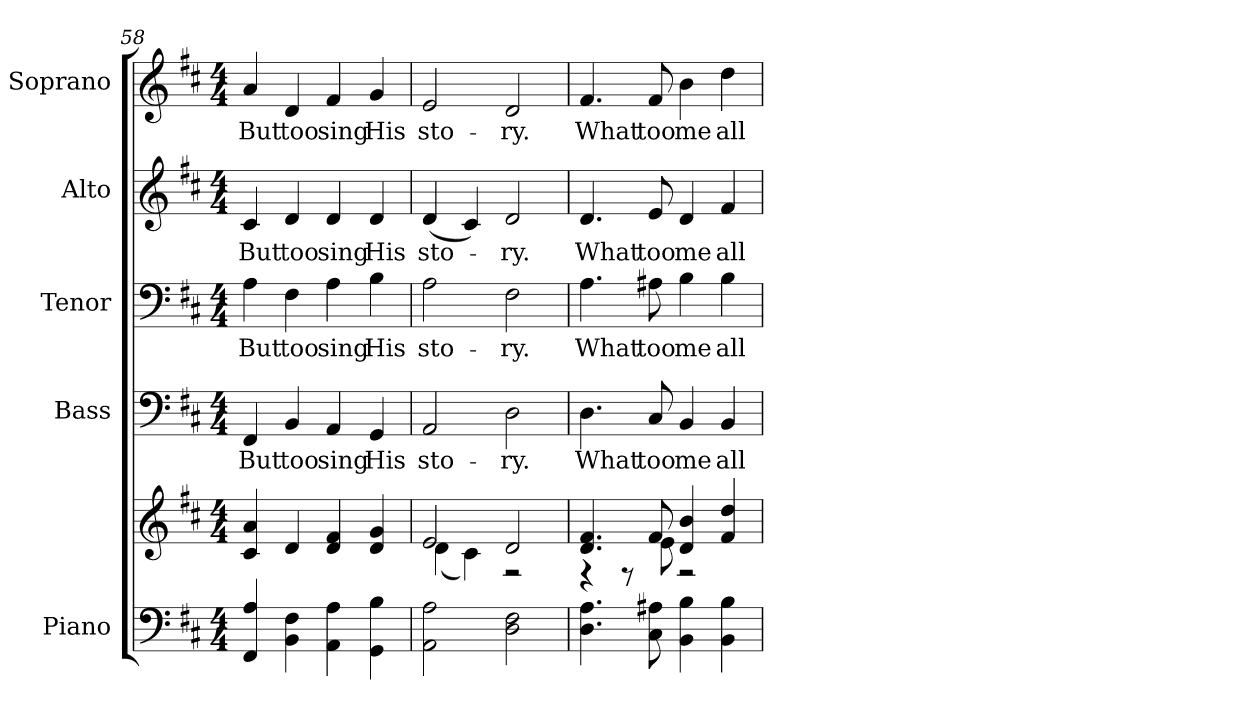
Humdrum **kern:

**kern	**kern	**kern	**text	**kern	**text	**kern	**text	**kern	**text
*part5	*part5	*part4	*part4	*part3	*part3	*part2	*part2	*part1	*part1
*staff6	*staff5	*staff4	*staff4	*staff3	*staff3	*staff2	*staff2	*staff1	*staff1
*I"Piano	*	*I"Bass	*	*I"Tenor	*	*I"Alto	*	*I"Soprano	*
*I'Pno.	*	*I'B.	*	*I'T.	*	*I'A.	*	*I'S.	*
*clefF4	*clefG2	*clefF4	*	*clefF4	*	*clefG2	*	*clefG2	*
*k[f#c#]	*k[f#c#]	*k[f#c#]	*	*k[f#c#]	*	*k[f#c#]	*	*k[f#c#]	*
*D:	*D:	*D:	*	*D:	*	*D:	*	*D:	*
*M4/4	*M4/4	*M4/4	*	*M4/4	*	*M4/4	*	*M4/4	*
=58	=58	=58	=58	=58	=58	=58	=58	=58	=58
!	!	!	!LO:LY:b:color=#000000	!	!	!	!	!	!
!	!	!	!	!	!LO:LY:b:color=#000000	!	!	!	!
!	!	!	!	!	!	!	!LO:LY:b:color=#000000	!	!
!	!	!	!	!	!	!	!	!	!LO:LY:b:color=#000000
4FF#i/ 4Ai	4c#i/ 4ai	4FF#i/	But	4Ai\	But	4c#i/	But	4ai/	But
!	!	!	!LO:LY:b:color=#000000	!	!	!	!	!	!
!	!	!	!	!	!LO:LY:b:color=#000000	!	!	!	!
!	!	!	!	!	!	!	!LO:LY:b:color=#000000	!	!
!	!	!	!	!	!	!	!	!	!LO:LY:b:color=#000000
4BBi\ 4F#i	4di/	4BBi/	too	4F#i\	too	4di/	too	4di/	too
!	!	!	!LO:LY:b:color=#000000	!	!	!	!	!	!
!	!	!	!	!	!LO:LY:b:color=#000000	!	!	!	!
!	!	!	!	!	!	!	!LO:LY:b:color=#000000	!	!
!	!	!	!	!	!	!	!	!	!LO:LY:b:color=#000000
4AAi\ 4Ai	4di/ 4f#i	4AAi/	sing	4Ai\	sing	4di/	sing	4f#i/	sing
!	!	!	!LO:LY:b:color=#000000	!	!	!	!	!	!
!	!	!	!	!	!LO:LY:b:color=#000000	!	!	!	!
!	!	!	!	!	!	!	!LO:LY:b:color=#000000	!	!
!	!	!	!	!	!	!	!	!	!LO:LY:b:color=#000000
4GGi\ 4Bi	4di/ 4gi	4GGi/	His	4Bi\	His	4di/	His	4gi/	His
!!LO:PB:g=z
=59	=59	=59	=59	=59	=59	=59	=59	=59	=59
*	*^	*	*	*	*	*	*	*	*
!	!	!	!	!LO:LY:b:color=#000000	!	!	!	!	!	!
!	!	!	!	!	!	!LO:LY:b:color=#000000	!	!	!	!
!	!	!	!	!	!	!	!	!LO:LY:b:color=#000000	!	!
!	!	!	!	!	!	!	!	!	!	!LO:LY:b:color=#000000
2AAi\ 2Ai	2ei/	(4di\	2AAi/	sto-	2Ai\	sto-	(4di/	sto-	2ei/	sto-
.	.	4c#i\)	.	.	.	.	4c#i/)	.	.	.
!	!	!	!	!LO:LY:b:color=#000000	!	!	!	!	!	!
!	!	!	!	!	!	!LO:LY:b:color=#000000	!	!	!	!
!	!	!	!	!	!	!	!	!LO:LY:b:color=#000000	!	!
!	!	!	!	!	!	!	!	!	!	!LO:LY:b:color=#000000
2Di\ 2F#i	2di/	2r	2Di\	-ry.	2F#i\	-ry.	2di/	-ry.	2di/	-ry.
=60	=60	=60	=60	=60	=60	=60	=60	=60	=60	=60
!	!	!	!	!LO:LY:b:color=#000000	!	!	!	!	!	!
!	!	!	!	!	!	!LO:LY:b:color=#000000	!	!	!	!
!	!	!	!	!	!	!	!	!LO:LY:b:color=#000000	!	!
!	!	!	!	!	!	!	!	!	!	!LO:LY:b:color=#000000
4.Di\ 4.Ai	4.di/ 4.f#i	4r	4.Di\	What	4.Ai\	What	4.di/	What	4.f#i/	What
.	.	8r	.	.	.	.	.	.	.	.
!	!	!	!	!LO:LY:b:color=#000000	!	!	!	!	!	!
!	!	!	!	!	!	!LO:LY:b:color=#000000	!	!	!	!
!	!	!	!	!	!	!	!	!LO:LY:b:color=#000000	!	!
!	!	!	!	!	!	!	!	!	!	!LO:LY:b:color=#000000
8C#i\ 8A#Xi	8f#i/	8ei\	8C#i/	too	8A#Xi\	too	8ei/	too	8f#i/	too
!	!	!	!	!LO:LY:b:color=#000000	!	!	!	!	!	!
!	!	!	!	!	!	!LO:LY:b:color=#000000	!	!	!	!
!	!	!	!	!	!	!	!	!LO:LY:b:color=#000000	!	!
!	!	!	!	!	!	!	!	!	!	!LO:LY:b:color=#000000
4BBi\ 4Bi	4di/ 4bi	2r	4BBi/	me	4Bi\	me	4di/	me	4bi\	me
!	!	!	!	!LO:LY:b:color=#000000	!	!	!	!	!	!
!	!	!	!	!	!	!LO:LY:b:color=#000000	!	!	!	!
!	!	!	!	!	!	!	!	!LO:LY:b:color=#000000	!	!
!	!	!	!	!	!	!	!	!	!	!LO:LY:b:color=#000000
4BBi\ 4Bi	4f#i/ 4ddi	.	4BBi/	all	4Bi\	all	4f#i/	all	4ddi\	all
*	*v	*v	*	*	*	*	*	*	*	*
=	=	=	=	=	=	=	=	=	=
*-	*-	*-	*-	*-	*-	*-	*-	*-	*-
